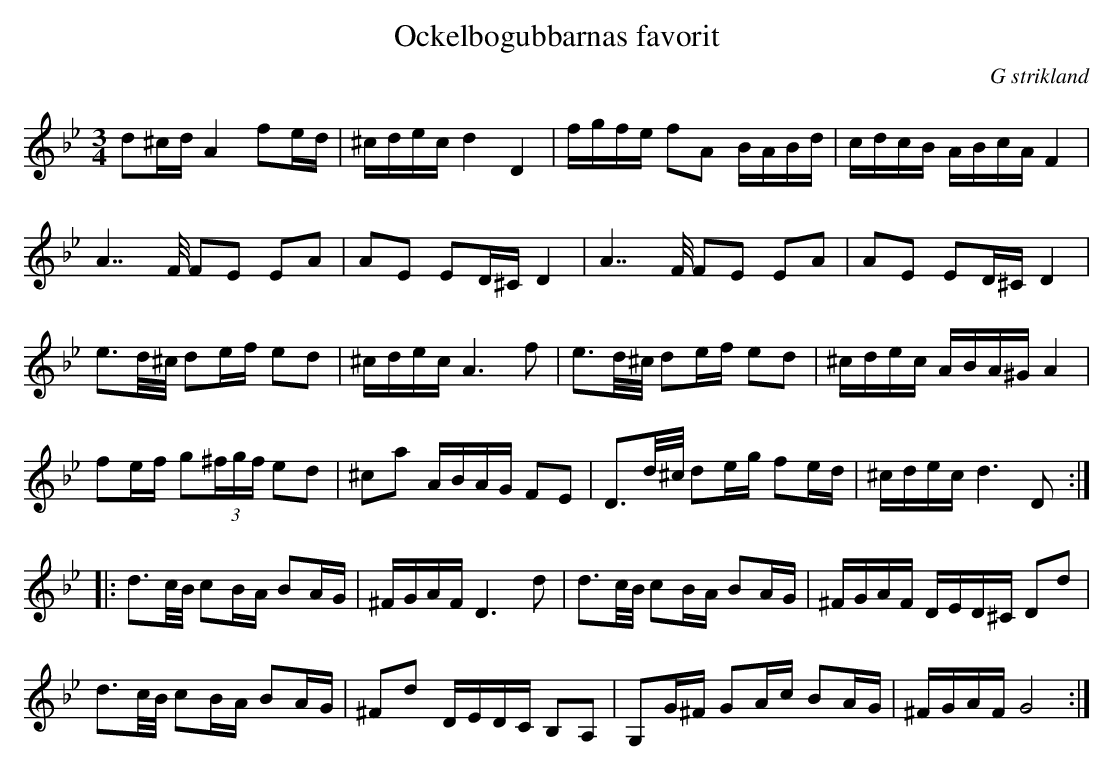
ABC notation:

X:1
T:Ockelbogubbarnas favorit
O:G strikland
M:3/4
L:1/16
K:Gm
d2^cd A4 f2ed|^cdec d4 D4|fgfe f2A2 BABd|cdcB ABcA F4|
A7F/ F2E2 E2A2|A2E2 E2D^C D4|A7F/ F2E2 E2A2|A2E2 E2D^C D4|
e3d/^c/ d2ef e2d2|^cdec A6 f2|e3d/^c/ d2ef e2d2|^cdec ABA^G A4|
f2ef g2(3^fgf e2d2|^c2a2 ABAG F2E2|D3d/^c/ d2eg f2ed|^cdec d6 D2:|
|:d3c/B/ c2BA B2AG|^FGAFD6d2|d3c/B/ c2BA B2AG|^FGAF DED^C D2d2|
d3c/B/ c2BA B2AG|^F2d2 DEDC B,2A,2|G,2G^F G2Ac B2AG|^FGAFG8:|
